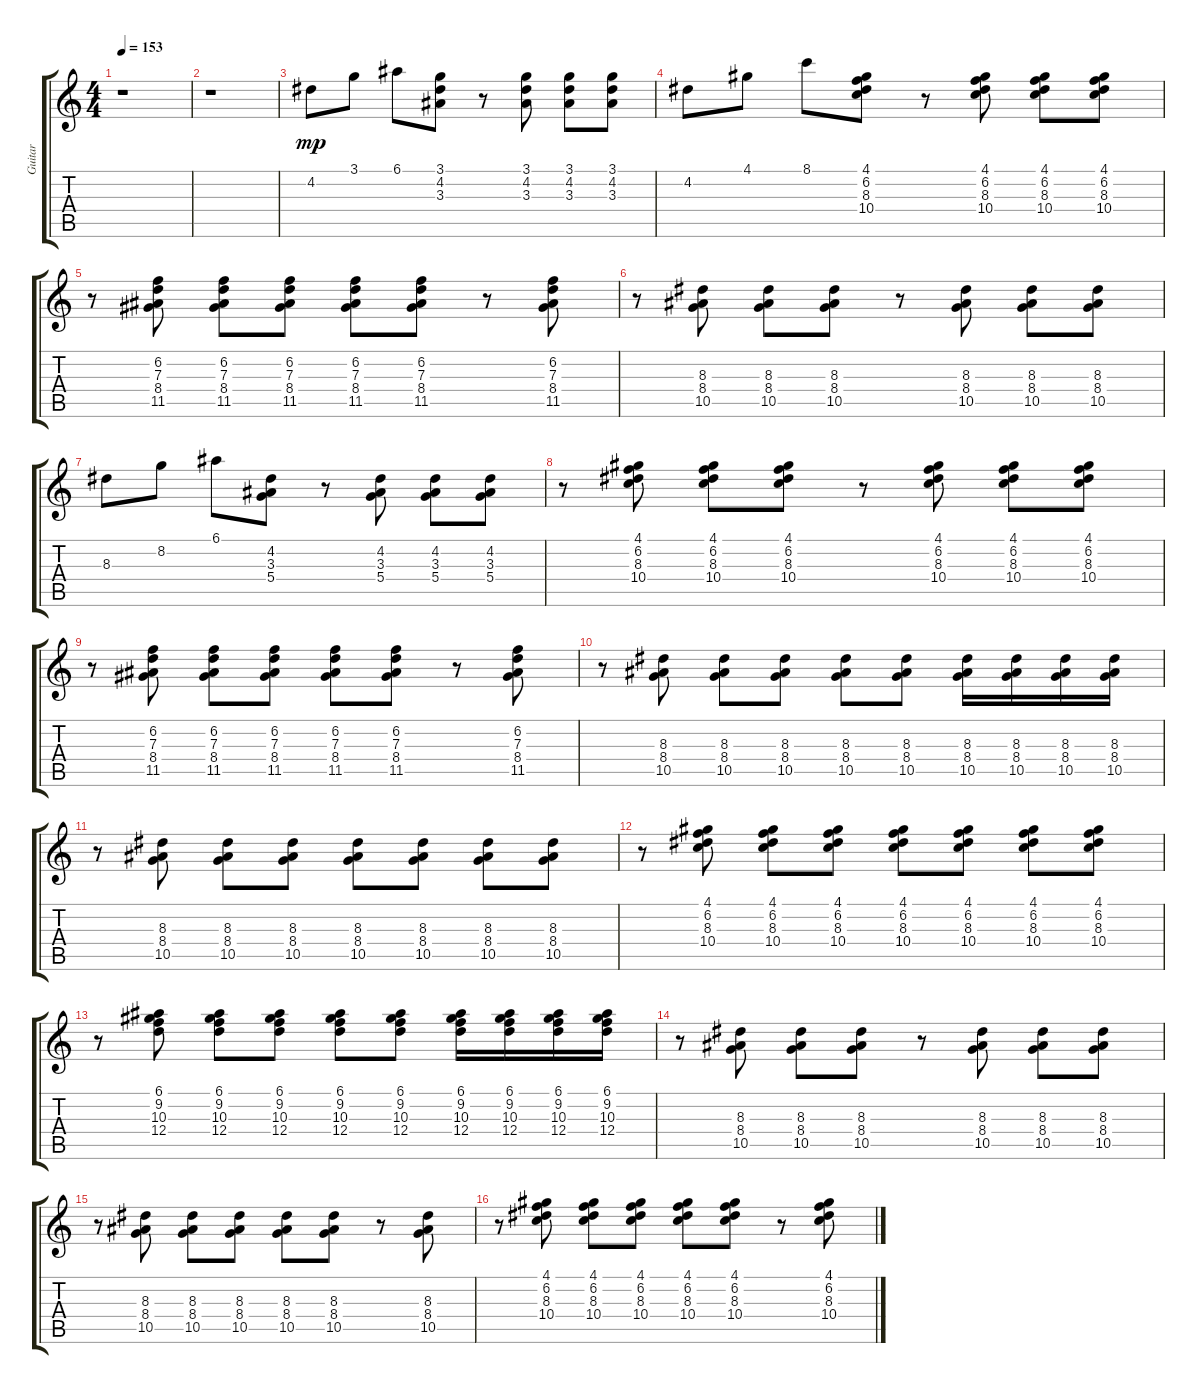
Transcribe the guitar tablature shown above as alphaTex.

\track ("Guitar" "Guitar") {instrument electricguitarclean}
\staff {score tabs}
\tuning (E4 B3 G3 D3 A2 E2) {hide}
\ts (4 4)
\tempo 153
\clef g2
\ks c
r.1{dy mp instrument electricguitarclean} |
r.1 |
4.2.8 3.1.8 6.1.8 (3.1 4.2 3.3).8 r.8 (3.1 4.2 3.3).8 (3.1 4.2 3.3).8 (3.1 4.2 3.3).8 |
4.2.8 4.1.8 8.1.8 (4.1 6.2 8.3 10.4).8 r.8 (4.1 6.2 8.3 10.4).8 (4.1 6.2 8.3 10.4).8 (4.1 6.2 8.3 10.4).8 |
r.8 (6.2 7.3 8.4 11.5).8 (6.2 7.3 8.4 11.5).8 (6.2 7.3 8.4 11.5).8 (6.2 7.3 8.4 11.5).8 (6.2 7.3 8.4 11.5).8 r.8 (6.2 7.3 8.4 11.5).8 |
r.8 (8.3 8.4 10.5).8 (8.3 8.4 10.5).8 (8.3 8.4 10.5).8 r.8 (8.3 8.4 10.5).8 (8.3 8.4 10.5).8 (8.3 8.4 10.5).8 |
8.3.8 8.2.8 6.1.8 (4.2 3.3 5.4).8 r.8 (4.2 3.3 5.4).8 (4.2 3.3 5.4).8 (4.2 3.3 5.4).8 |
r.8 (4.1 6.2 8.3 10.4).8 (4.1 6.2 8.3 10.4).8 (4.1 6.2 8.3 10.4).8 r.8 (4.1 6.2 8.3 10.4).8 (4.1 6.2 8.3 10.4).8 (4.1 6.2 8.3 10.4).8 |
r.8 (6.2 7.3 8.4 11.5).8 (6.2 7.3 8.4 11.5).8 (6.2 7.3 8.4 11.5).8 (6.2 7.3 8.4 11.5).8 (6.2 7.3 8.4 11.5).8 r.8 (6.2 7.3 8.4 11.5).8 |
r.8 (8.3 8.4 10.5).8 (8.3 8.4 10.5).8 (8.3 8.4 10.5).8 (8.3 8.4 10.5).8 (8.3 8.4 10.5).8 (8.3 8.4 10.5).16 (8.3 8.4 10.5).16 (8.3 8.4 10.5).16 (8.3 8.4 10.5).16 |
r.8 (8.3 8.4 10.5).8 (8.3 8.4 10.5).8 (8.3 8.4 10.5).8 (8.3 8.4 10.5).8 (8.3 8.4 10.5).8 (8.3 8.4 10.5).8 (8.3 8.4 10.5).8 |
r.8 (4.1 6.2 8.3 10.4).8 (4.1 6.2 8.3 10.4).8 (4.1 6.2 8.3 10.4).8 (4.1 6.2 8.3 10.4).8 (4.1 6.2 8.3 10.4).8 (4.1 6.2 8.3 10.4).8 (4.1 6.2 8.3 10.4).8 |
r.8 (6.1 9.2 10.3 12.4).8 (6.1 9.2 10.3 12.4).8 (6.1 9.2 10.3 12.4).8 (6.1 9.2 10.3 12.4).8 (6.1 9.2 10.3 12.4).8 (6.1 9.2 10.3 12.4).16 (6.1 9.2 10.3 12.4).16 (6.1 9.2 10.3 12.4).16 (6.1 9.2 10.3 12.4).16 |
r.8 (8.3 8.4 10.5).8 (8.3 8.4 10.5).8 (8.3 8.4 10.5).8 r.8 (8.3 8.4 10.5).8 (8.3 8.4 10.5).8 (8.3 8.4 10.5).8 |
r.8 (8.3 8.4 10.5).8 (8.3 8.4 10.5).8 (8.3 8.4 10.5).8 (8.3 8.4 10.5).8 (8.3 8.4 10.5).8 r.8 (8.3 8.4 10.5).8 |
r.8 (4.1 6.2 8.3 10.4).8 (4.1 6.2 8.3 10.4).8 (4.1 6.2 8.3 10.4).8 (4.1 6.2 8.3 10.4).8 (4.1 6.2 8.3 10.4).8 r.8 (4.1 6.2 8.3 10.4).8
